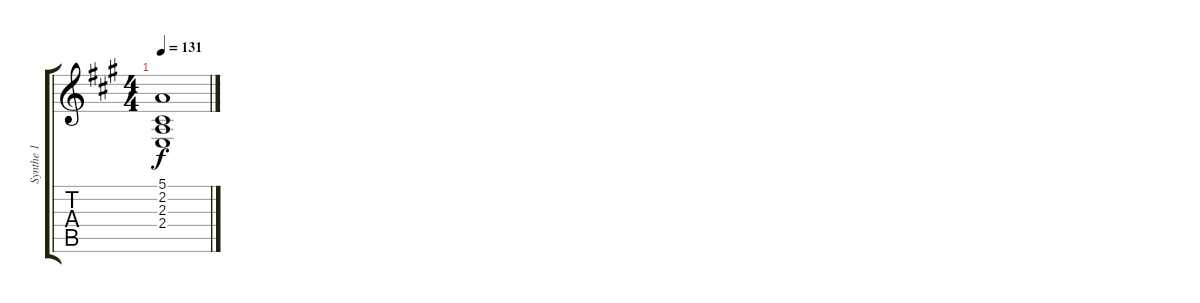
\track ("Synthe 1" "Synthe 1") {instrument synthstrings1}
\staff {score tabs}
\tuning (E4 B3 G3 D3 A2 E2) {hide}
\ts (4 4)
\tempo 131
\clef g2
\ks a
(5.1{t} 2.2{t} 2.3{t} 2.4{t}).1{dy f}
